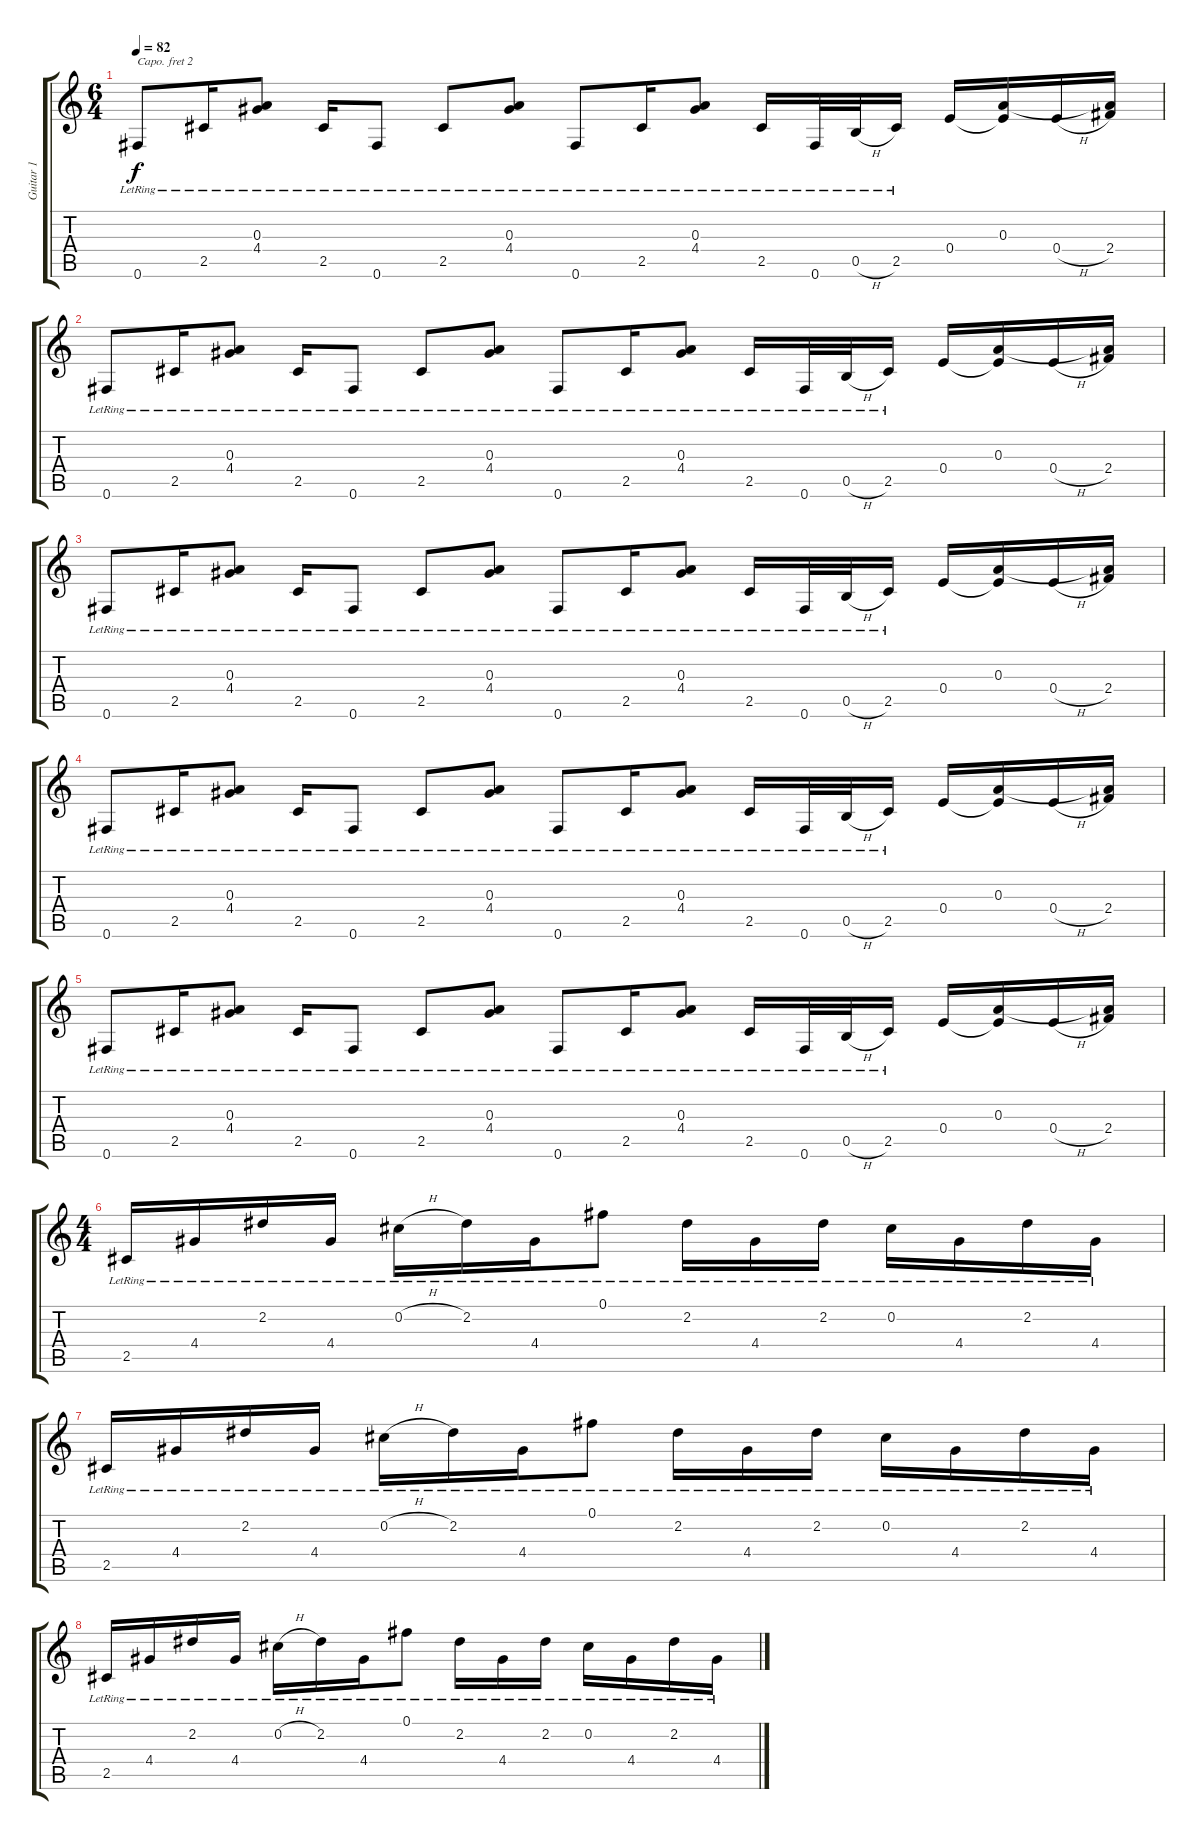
\track ("Guitar 1" "Guitar 1") {instrument electricguitarclean}
\staff {score tabs}
\capo 2
\tuning (E4 B3 G3 D3 A2 E2) {hide}
\ts (6 4)
\tempo 82
\clef g2
\ks c
0.6{lr}.8{dy f} 2.5{lr}.16 (0.3{lr} 4.4{lr}).8 2.5{lr}.16 0.6{lr}.8 2.5{lr}.8 (0.3{lr} 4.4{lr}).8 0.6{lr}.8 2.5{lr}.16 (0.3{lr} 4.4{lr}).8 2.5{lr}.16 0.6{lr}.32 0.5{h lr}.32 2.5{lr}.16 0.4.16 (0.3 0.4{t}).16 0.4{h}.16 (0.3{t} 2.4).16 |
0.6{lr}.8 2.5{lr}.16 (0.3{lr} 4.4{lr}).8 2.5{lr}.16 0.6{lr}.8 2.5{lr}.8 (0.3{lr} 4.4{lr}).8 0.6{lr}.8 2.5{lr}.16 (0.3{lr} 4.4{lr}).8 2.5{lr}.16 0.6{lr}.32 0.5{h lr}.32 2.5{lr}.16 0.4.16 (0.3 0.4{t}).16 0.4{h}.16 (0.3{t} 2.4).16 |
0.6{lr}.8 2.5{lr}.16 (0.3{lr} 4.4{lr}).8 2.5{lr}.16 0.6{lr}.8 2.5{lr}.8 (0.3{lr} 4.4{lr}).8 0.6{lr}.8 2.5{lr}.16 (0.3{lr} 4.4{lr}).8 2.5{lr}.16 0.6{lr}.32 0.5{h lr}.32 2.5{lr}.16 0.4.16 (0.3 0.4{t}).16 0.4{h}.16 (0.3{t} 2.4).16 |
0.6{lr}.8 2.5{lr}.16 (0.3{lr} 4.4{lr}).8 2.5{lr}.16 0.6{lr}.8 2.5{lr}.8 (0.3{lr} 4.4{lr}).8 0.6{lr}.8 2.5{lr}.16 (0.3{lr} 4.4{lr}).8 2.5{lr}.16 0.6{lr}.32 0.5{h lr}.32 2.5{lr}.16 0.4.16 (0.3 0.4{t}).16 0.4{h}.16 (0.3{t} 2.4).16 |
0.6{lr}.8 2.5{lr}.16 (0.3{lr} 4.4{lr}).8 2.5{lr}.16 0.6{lr}.8 2.5{lr}.8 (0.3{lr} 4.4{lr}).8 0.6{lr}.8 2.5{lr}.16 (0.3{lr} 4.4{lr}).8 2.5{lr}.16 0.6{lr}.32 0.5{h lr}.32 2.5{lr}.16 0.4.16 (0.3 0.4{t}).16 0.4{h}.16 (0.3{t} 2.4).16 |
\ts (4 4)
2.5{lr}.16 4.4{lr}.16 2.2{lr}.16 4.4{lr}.16 0.2{h lr}.16 2.2{lr}.16 4.4{lr}.16 0.1{lr}.8 2.2{lr}.16 4.4{lr}.16 2.2{lr}.16 0.2{lr}.16 4.4{lr}.16 2.2{lr}.16 4.4{lr}.16 |
2.5{lr}.16 4.4{lr}.16 2.2{lr}.16 4.4{lr}.16 0.2{h lr}.16 2.2{lr}.16 4.4{lr}.16 0.1{lr}.8 2.2{lr}.16 4.4{lr}.16 2.2{lr}.16 0.2{lr}.16 4.4{lr}.16 2.2{lr}.16 4.4{lr}.16 |
2.5{lr}.16 4.4{lr}.16 2.2{lr}.16 4.4{lr}.16 0.2{h lr}.16 2.2{lr}.16 4.4{lr}.16 0.1{lr}.8 2.2{lr}.16 4.4{lr}.16 2.2{lr}.16 0.2{lr}.16 4.4{lr}.16 2.2{lr}.16 4.4{lr}.16
